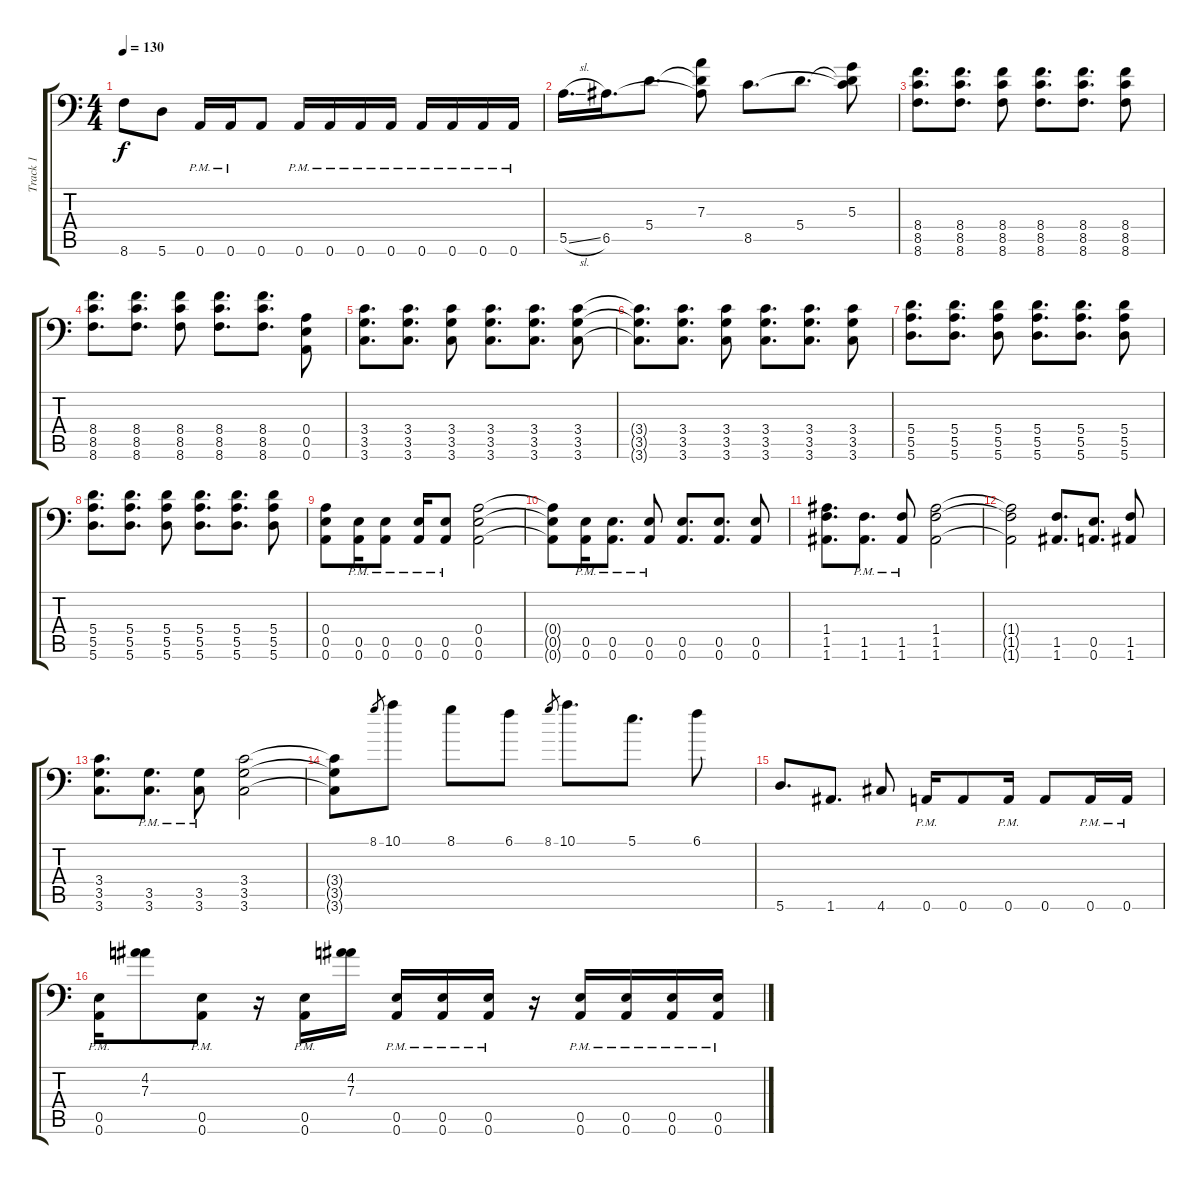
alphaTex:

\track ("Track 1" "Track 1") {instrument distortionguitar}
\staff {score tabs}
\tuning (B3 Gb3 D3 A2 E2 A1) {hide}
\ts (4 4)
\tempo 130
\clef f4
\ks c
8.6.8{dy f} 5.6.8 0.6{pm}.16 0.6{pm}.16 0.6.8 0.6{pm}.16 0.6{pm}.16 0.6{pm}.16 0.6{pm}.16 0.6{pm}.16 0.6{pm}.16 0.6{pm}.16 0.6{pm}.16 |
5.5{sl}.16{d} 6.5.16{d} 5.4.8{d} (7.3 5.4{t} 6.5{t}).8 8.5.8{d} 5.4.8{d} (5.3 5.4{t} 8.5{t}).8 |
(8.4 8.5 8.6).8{d} (8.4 8.5 8.6).8{d} (8.4 8.5 8.6).8 (8.4 8.5 8.6).8{d} (8.4 8.5 8.6).8{d} (8.4 8.5 8.6).8 |
(8.4 8.5 8.6).8{d} (8.4 8.5 8.6).8{d} (8.4 8.5 8.6).8 (8.4 8.5 8.6).8{d} (8.4 8.5 8.6).8{d} (0.4 0.5 0.6).8 |
(3.4 3.5 3.6).8{d} (3.4 3.5 3.6).8{d} (3.4 3.5 3.6).8 (3.4 3.5 3.6).8{d} (3.4 3.5 3.6).8{d} (3.4 3.5 3.6).8 |
(3.4{t} 3.5{t} 3.6{t}).8{d} (3.4 3.5 3.6).8{d} (3.4 3.5 3.6).8 (3.4 3.5 3.6).8{d} (3.4 3.5 3.6).8{d} (3.4 3.5 3.6).8 |
(5.4 5.5 5.6).8{d} (5.4 5.5 5.6).8{d} (5.4 5.5 5.6).8 (5.4 5.5 5.6).8{d} (5.4 5.5 5.6).8{d} (5.4 5.5 5.6).8 |
(5.4 5.5 5.6).8{d} (5.4 5.5 5.6).8{d} (5.4 5.5 5.6).8 (5.4 5.5 5.6).8{d} (5.4 5.5 5.6).8{d} (5.4 5.5 5.6).8 |
(0.4 0.5 0.6).8 (0.5{pm} 0.6{pm}).16 (0.5{pm} 0.6{pm}).8 (0.5{pm} 0.6{pm}).16 (0.5{pm} 0.6{pm}).8 (0.4 0.5 0.6).2 |
(0.4{t} 0.5{t} 0.6{t}).8 (0.5{pm} 0.6{pm}).16 (0.5{pm} 0.6{pm}).8{d} (0.5{pm} 0.6{pm}).8 (0.5 0.6).8{d} (0.5 0.6).8{d} (0.5 0.6).8 |
(1.4 1.5 1.6).8{d} (1.5{pm} 1.6{pm}).8{d} (1.5{pm} 1.6{pm}).8 (1.4 1.5 1.6).2 |
(1.4{t} 1.5{t} 1.6{t}).2 (1.5 1.6).8{d} (0.5 0.6).8{d} (1.5 1.6).8 |
(3.4 3.5 3.6).8{d} (3.5{pm} 3.6{pm}).8{d} (3.5{pm} 3.6{pm}).8 (3.4 3.5 3.6).2 |
(3.4{t} 3.5{t} 3.6{t}).8 8.1.8{gr} 10.1.8 8.1.8 6.1.8 8.1.8{gr} 10.1.8{d} 5.1.8{d} 6.1.8 |
5.6.8{d} 1.6.8{d} 4.6.8 0.6{pm}.16 0.6.8 0.6{pm}.16 0.6.8 0.6{pm}.16 0.6{pm}.16 |
(0.5{pm} 0.6{pm}).16 (4.2 7.3).8 (0.5{pm} 0.6{pm}).8 r.16 (0.5{pm} 0.6{pm}).16 (4.2 7.3).16 (0.5{pm} 0.6{pm}).16 (0.5{pm} 0.6{pm}).16 (0.5{pm} 0.6{pm}).16 r.16 (0.5{pm} 0.6{pm}).16 (0.5{pm} 0.6{pm}).16 (0.5{pm} 0.6{pm}).16 (0.5{pm} 0.6{pm}).16
